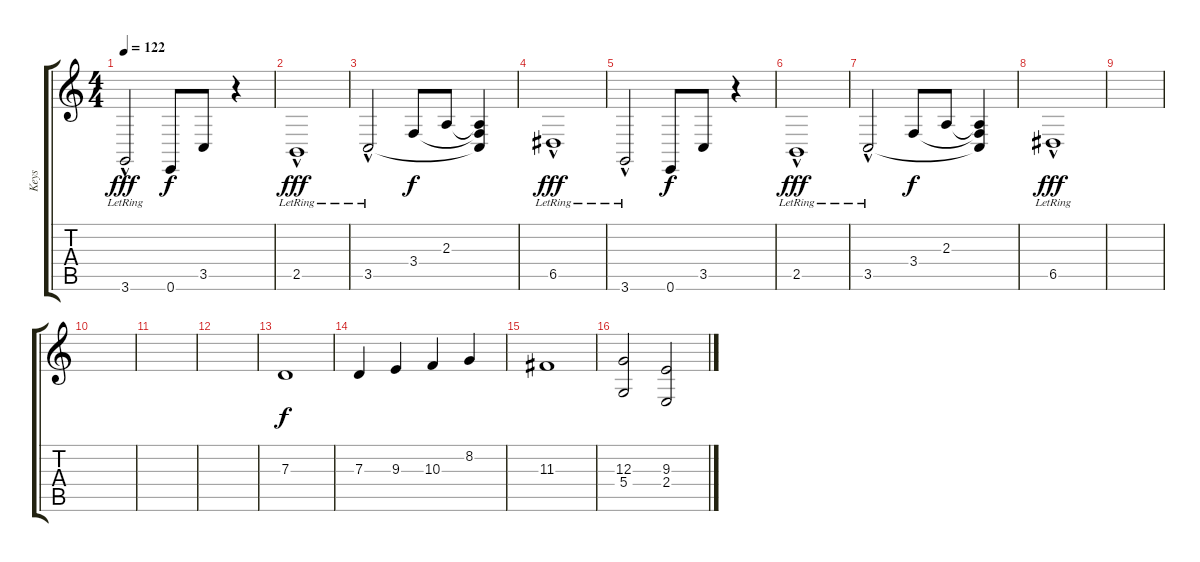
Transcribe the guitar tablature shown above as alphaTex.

\track ("Keys" "Keys") {instrument lead2sawtooth}
\staff {score tabs}
\tuning (E4 B3 G3 D3 A2 E2) {hide}
\ts (4 4)
\tempo 122
\clef g2
\ks c
3.6{hac lr}.2{dy fff instrument electricgrandpiano} 0.6.8{dy f} 3.5.8 r.4 |
2.5{hac lr}.1{dy fff} |
3.5{hac lr}.2 3.4.8{dy f} 2.3.8 (2.3{t} 3.4{t} 3.5{t}).4 |
6.5{hac lr}.1{dy fff} |
3.6{hac lr}.2 0.6.8{dy f} 3.5.8 r.4 |
2.5{hac lr}.1{dy fff} |
3.5{hac lr}.2 3.4.8{dy f} 2.3.8 (2.3{t} 3.4{t} 3.5{t}).4 |
6.5{hac lr}.1{dy fff} |
|
|
|
|
7.3.1{dy f instrument lead2sawtooth} |
7.3.4 9.3.4 10.3.4 8.2.4 |
11.3.1 |
(12.3 5.4).2 (9.3 2.4).2
